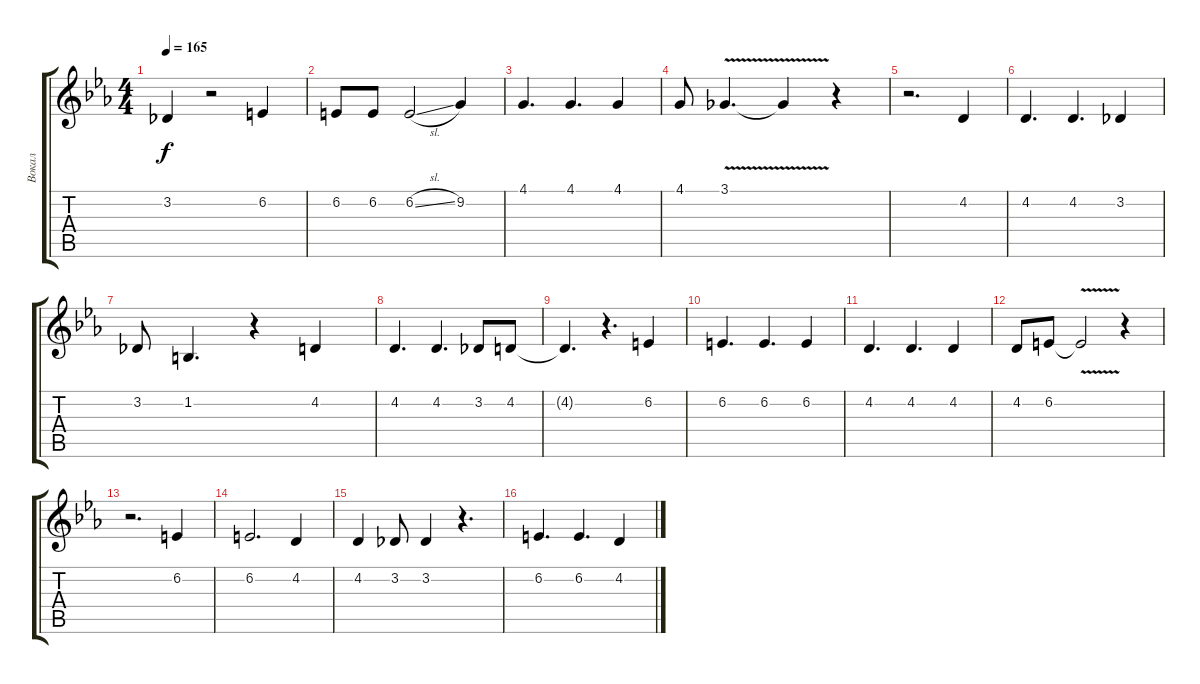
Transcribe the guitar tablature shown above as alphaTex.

\track ("Вокал" "Вокал") {instrument trumpet}
\staff {score tabs}
\tuning (Eb4 Bb3 Gb3 Db3 Ab2 Eb2) {hide}
\ts (4 4)
\tempo 165
\clef g2
\ks cminor
3.2{t}.4{dy f} r.2 6.2.4 |
6.2.8 6.2.8 6.2{sl}.2 9.2.4 |
4.1.4{d} 4.1.4{d} 4.1.4 |
4.1.8 3.1{v}.4{d} 3.1{t}.4 r.4 |
r.2{d} 4.2.4 |
4.2.4{d} 4.2.4{d} 3.2.4 |
3.2.8 1.2.4{d} r.4 4.2.4 |
4.2.4{d} 4.2.4{d} 3.2.8 4.2.8 |
4.2{t}.4{d} r.4{d} 6.2.4 |
6.2.4{d} 6.2.4{d} 6.2.4 |
4.2.4{d} 4.2.4{d} 4.2.4 |
4.2.8 6.2.8 6.2{v t}.2 r.4 |
r.2{d} 6.2.4 |
6.2.2{d} 4.2.4 |
4.2.4 3.2.8 3.2.4 r.4{d} |
6.2.4{d} 6.2.4{d} 4.2.4
